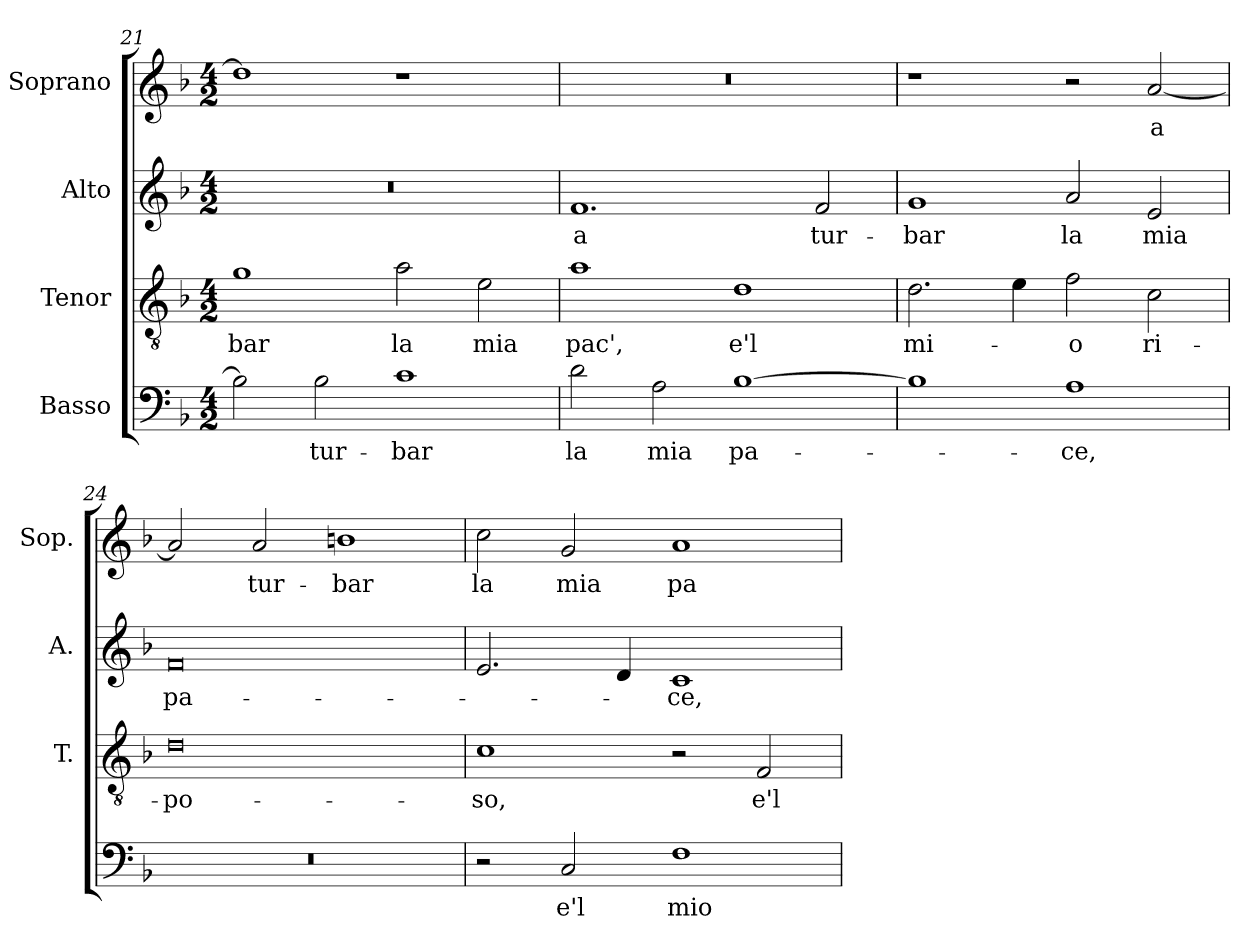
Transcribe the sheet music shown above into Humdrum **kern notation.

**kern	**text	**kern	**text	**kern	**text	**kern	**text
*part4	*part4	*part3	*part3	*part2	*part2	*part1	*part1
*staff4	*staff4	*staff3	*staff3	*staff2	*staff2	*staff1	*staff1
*I"Basso	*	*I"Tenor	*	*I"Alto	*	*I"Soprano	*
*	*	*I'T.	*	*I'A.	*	*I'Sop.	*
*clefF4	*	*clefGv2	*	*clefG2	*	*clefG2	*
*	*	*ITrd7c12	*	*	*	*	*
*k[b-]	*	*k[b-]	*	*k[b-]	*	*k[b-]	*
*F:	*	*F:	*	*F:	*	*F:	*
*M4/2	*	*M4/2	*	*M4/2	*	*M4/2	*
=21	=21	=21	=21	=21	=21	=21	=21
!	!	!	!LO:LY:b:color=#000000	!LO:N:vis=1	!	!	!
2B-i\]	.	1Gi	-bar	0r	.	1ddi]	.
!	!LO:LY:b:color=#000000	!	!	!	!	!	!
2B-i\	tur-	.	.	.	.	.	.
!	!LO:LY:b:color=#000000	!	!	!	!	!	!
!	!	!	!LO:LY:b:color=#000000	!	!	!	!
1ci	-bar	2Ai\	la	.	.	1r	.
!	!	!	!LO:LY:b:color=#000000	!	!	!	!
.	.	2Ei\	mia	.	.	.	.
!!LO:LB:g=z
=22	=22	=22	=22	=22	=22	=22	=22
!	!LO:LY:b:color=#000000	!	!	!	!	!	!
!	!	!	!LO:LY:b:color=#000000	!	!	!	!
!	!	!	!	!	!LO:LY:b:color=#000000	!LO:N:vis=1	!
2di\	la	1Ai	pac',	1.fi	a	0r	.
!	!LO:LY:b:color=#000000	!	!	!	!	!	!
2Ai\	mia	.	.	.	.	.	.
!	!LO:LY:b:color=#000000	!	!	!	!	!	!
!	!	!	!LO:LY:b:color=#000000	!	!	!	!
[>1B-i	pa-	1Di	e'l	.	.	.	.
!	!	!	!	!	!LO:LY:b:color=#000000	!	!
.	.	.	.	2fi/	tur-	.	.
=23	=23	=23	=23	=23	=23	=23	=23
!	!	!	!LO:LY:b:color=#000000	!	!	!	!
!	!	!	!	!	!LO:LY:b:color=#000000	!	!
1B-i]	.	2.Di\	mi-	1gi	-bar	1r	.
.	.	4Ei\	.	.	.	.	.
!	!LO:LY:b:color=#000000	!	!	!	!	!	!
!	!	!	!LO:LY:b:color=#000000	!	!	!	!
!	!	!	!	!	!LO:LY:b:color=#000000	!	!
1Ai	-ce,	2Fi\	-o	2ai/	la	2r	.
!	!	!	!LO:LY:b:color=#000000	!	!	!	!
!	!	!	!	!	!LO:LY:b:color=#000000	!	!
!	!	!	!	!	!	!	!LO:LY:b:color=#000000
.	.	2Ci\	ri-	2ei/	mia	[<2ai/	a
=24	=24	=24	=24	=24	=24	=24	=24
!LO:N:vis=1	!	!	!	!	!	!	!
!	!	!	!LO:LY:b:color=#000000	!	!	!	!
!	!	!	!	!	!LO:LY:b:color=#000000	!	!
0r	.	0Di	-po-	0fi	pa-	2ai/]	.
!	!	!	!	!	!	!	!LO:LY:b:color=#000000
.	.	.	.	.	.	2ai/	tur-
!	!	!	!	!	!	!	!LO:LY:b:color=#000000
.	.	.	.	.	.	1bni	-bar
=25	=25	=25	=25	=25	=25	=25	=25
!	!	!	!LO:LY:b:color=#000000	!	!	!	!
!	!	!	!	!	!	!	!LO:LY:b:color=#000000
2r	.	1Ci	-so,	2.ei/	.	2cci\	la
!	!LO:LY:b:color=#000000	!	!	!	!	!	!
!	!	!	!	!	!	!	!LO:LY:b:color=#000000
2Ci/	e'l	.	.	.	.	2gi/	mia
.	.	.	.	4di/	.	.	.
!	!LO:LY:b:color=#000000	!	!	!	!	!	!
!	!	!	!	!	!LO:LY:b:color=#000000	!	!
!	!	!	!	!	!	!	!LO:LY:b:color=#000000
1Fi	mio	2r	.	1ci	-ce,	1ai	pa-
!	!	!	!LO:LY:b:color=#000000	!	!	!	!
.	.	2FFi/	e'l	.	.	.	.
=	=	=	=	=	=	=	=
*-	*-	*-	*-	*-	*-	*-	*-
